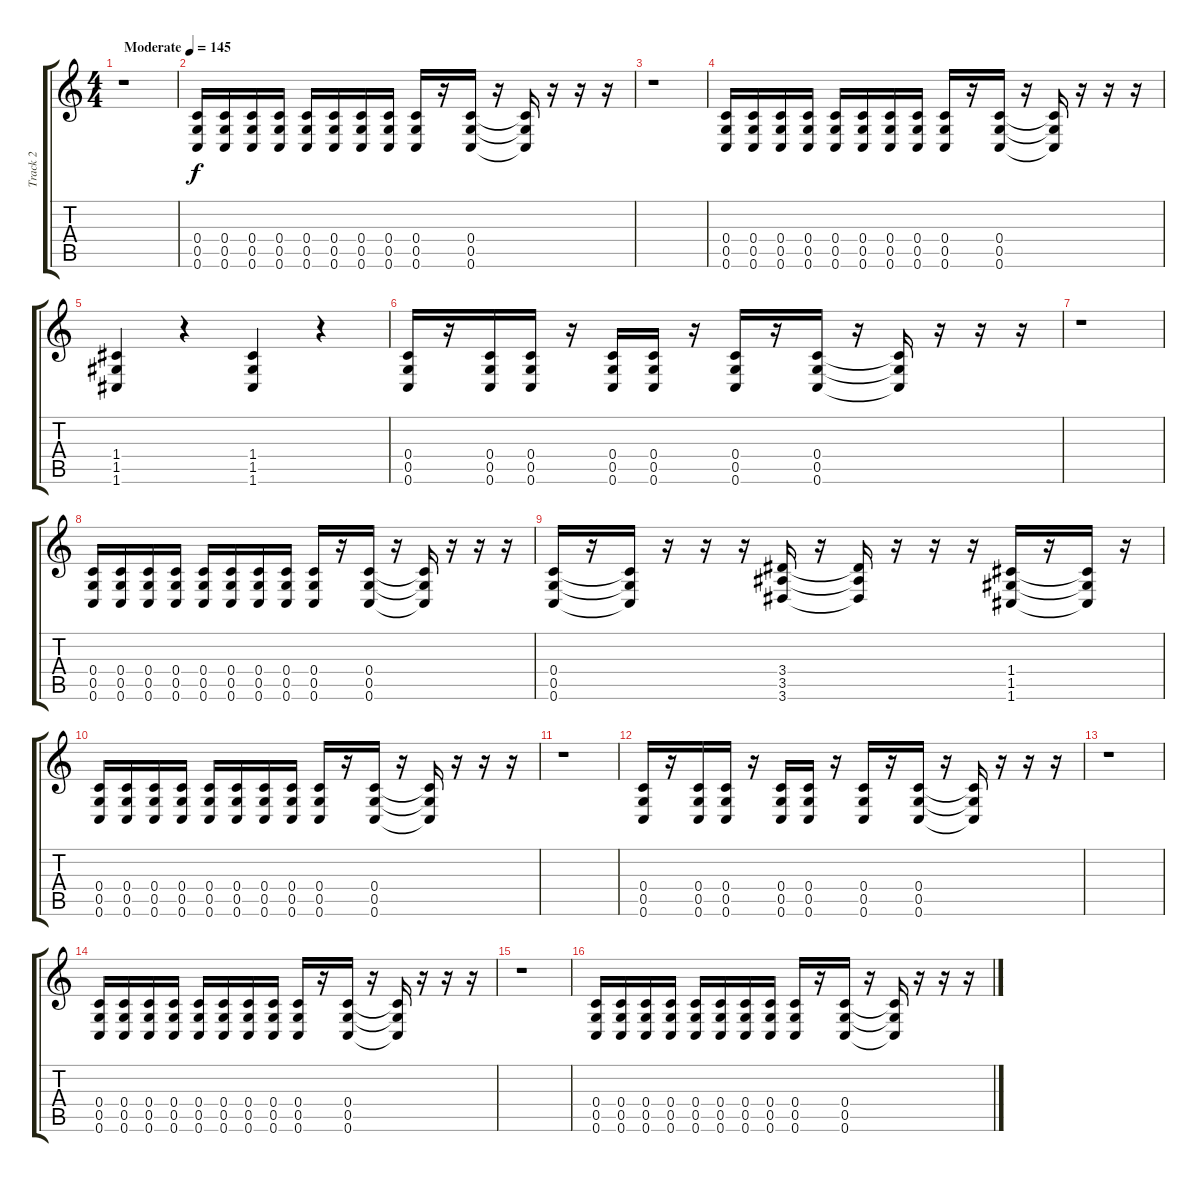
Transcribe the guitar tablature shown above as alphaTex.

\track ("Track 2" "Track 2") {instrument distortionguitar}
\staff {score tabs}
\tuning (D4 A3 F3 C3 G2 C2) {hide}
\ts (4 4)
\tempo (145 "Moderate")
\clef g2
\ks c
r.1{dy f instrument distortionguitar} |
(0.4 0.5 0.6).16 (0.4 0.5 0.6).16 (0.4 0.5 0.6).16 (0.4 0.5 0.6).16 (0.4 0.5 0.6).16 (0.4 0.5 0.6).16 (0.4 0.5 0.6).16 (0.4 0.5 0.6).16 (0.4 0.5 0.6).16 r.16 (0.4 0.5 0.6).16 r.16 (0.4{t} 0.5{t} 0.6{t}).16 r.16 r.16 r.16 |
r.1 |
(0.4 0.5 0.6).16 (0.4 0.5 0.6).16 (0.4 0.5 0.6).16 (0.4 0.5 0.6).16 (0.4 0.5 0.6).16 (0.4 0.5 0.6).16 (0.4 0.5 0.6).16 (0.4 0.5 0.6).16 (0.4 0.5 0.6).16 r.16 (0.4 0.5 0.6).16 r.16 (0.4{t} 0.5{t} 0.6{t}).16 r.16 r.16 r.16 |
(1.4 1.5 1.6).4 r.4 (1.4 1.5 1.6).4 r.4 |
(0.4 0.5 0.6).16 r.16 (0.4 0.5 0.6).16 (0.4 0.5 0.6).16 r.16 (0.4 0.5 0.6).16 (0.4 0.5 0.6).16 r.16 (0.4 0.5 0.6).16 r.16 (0.4 0.5 0.6).16 r.16 (0.4{t} 0.5{t} 0.6{t}).16 r.16 r.16 r.16 |
r.1 |
(0.4 0.5 0.6).16 (0.4 0.5 0.6).16 (0.4 0.5 0.6).16 (0.4 0.5 0.6).16 (0.4 0.5 0.6).16 (0.4 0.5 0.6).16 (0.4 0.5 0.6).16 (0.4 0.5 0.6).16 (0.4 0.5 0.6).16 r.16 (0.4 0.5 0.6).16 r.16 (0.4{t} 0.5{t} 0.6{t}).16 r.16 r.16 r.16 |
(0.4 0.5 0.6).16 r.16 (0.4{t} 0.5{t} 0.6{t}).16 r.16 r.16 r.16 (3.4 3.5 3.6).16 r.16 (3.4{t} 3.5{t} 3.6{t}).16 r.16 r.16 r.16 (1.4 1.5 1.6).16 r.16 (1.4{t} 1.5{t} 1.6{t}).16 r.16 |
(0.4 0.5 0.6).16 (0.4 0.5 0.6).16 (0.4 0.5 0.6).16 (0.4 0.5 0.6).16 (0.4 0.5 0.6).16 (0.4 0.5 0.6).16 (0.4 0.5 0.6).16 (0.4 0.5 0.6).16 (0.4 0.5 0.6).16 r.16 (0.4 0.5 0.6).16 r.16 (0.4{t} 0.5{t} 0.6{t}).16 r.16 r.16 r.16 |
r.1 |
(0.4 0.5 0.6).16 r.16 (0.4 0.5 0.6).16 (0.4 0.5 0.6).16 r.16 (0.4 0.5 0.6).16 (0.4 0.5 0.6).16 r.16 (0.4 0.5 0.6).16 r.16 (0.4 0.5 0.6).16 r.16 (0.4{t} 0.5{t} 0.6{t}).16 r.16 r.16 r.16 |
r.1 |
(0.4 0.5 0.6).16 (0.4 0.5 0.6).16 (0.4 0.5 0.6).16 (0.4 0.5 0.6).16 (0.4 0.5 0.6).16 (0.4 0.5 0.6).16 (0.4 0.5 0.6).16 (0.4 0.5 0.6).16 (0.4 0.5 0.6).16 r.16 (0.4 0.5 0.6).16 r.16 (0.4{t} 0.5{t} 0.6{t}).16 r.16 r.16 r.16 |
r.1 |
(0.4 0.5 0.6).16 (0.4 0.5 0.6).16 (0.4 0.5 0.6).16 (0.4 0.5 0.6).16 (0.4 0.5 0.6).16 (0.4 0.5 0.6).16 (0.4 0.5 0.6).16 (0.4 0.5 0.6).16 (0.4 0.5 0.6).16 r.16 (0.4 0.5 0.6).16 r.16 (0.4{t} 0.5{t} 0.6{t}).16 r.16 r.16 r.16
